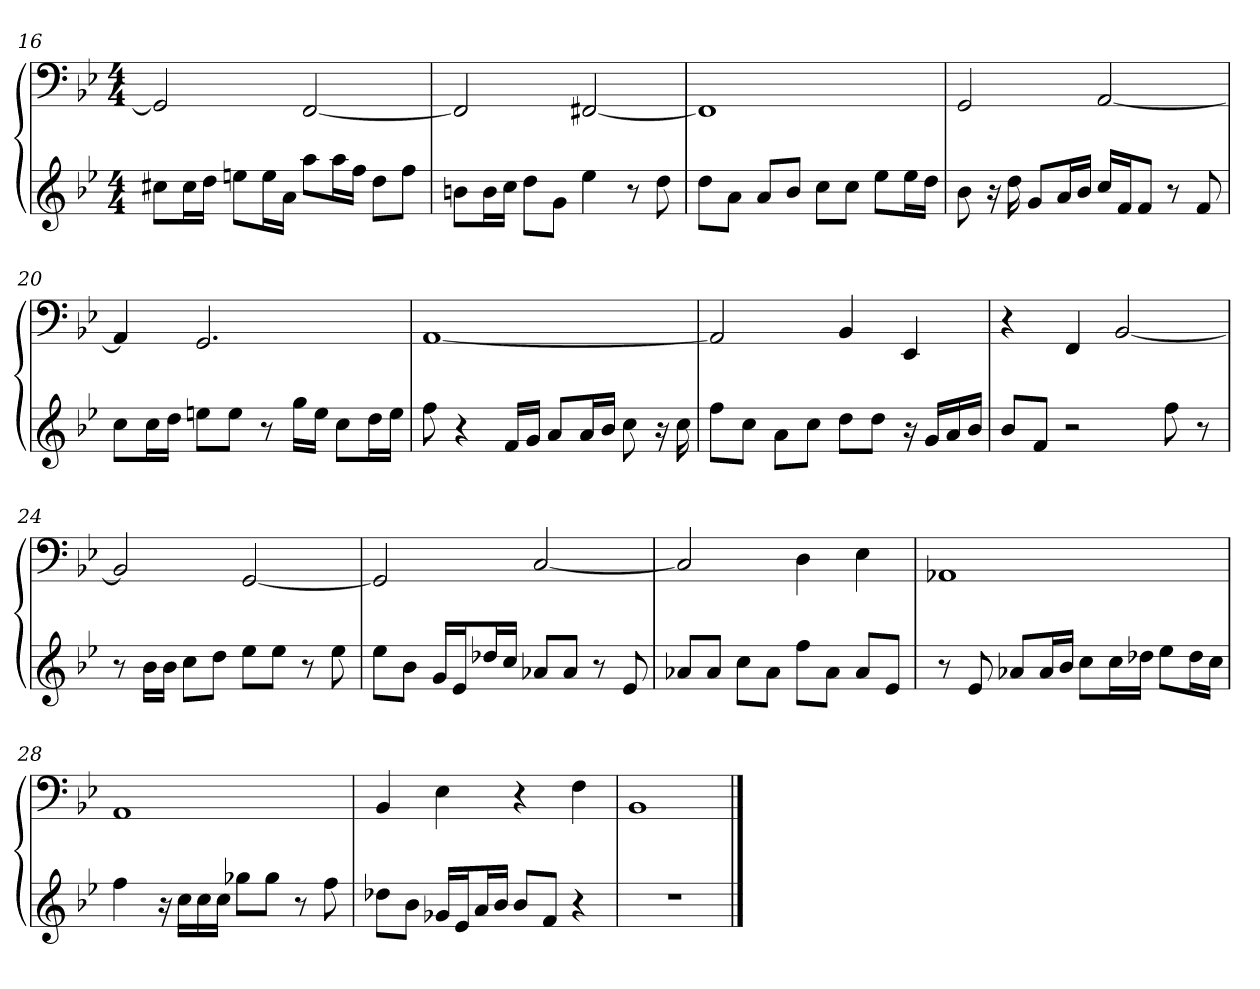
**kern	**kern
*part1	*part1
*staff2	*staff1
*clefG2	*clefF4
*k[b-e-]	*k[b-e-]
*g:	*g:
*M4/4	*M4/4
=16	=16
8cc#X\L	2GG]
16cc#\L	.
16dd\JJ	.
8een\L	.
16ee\L	.
16a\JJ	.
8aa\L	[2FF
16aa\L	.
16ff\JJ	.
8dd\L	.
8ff\J	.
=17	=17
8bn\L	2FF]
16b\L	.
16cc\JJ	.
8dd\L	.
8g\J	.
4ee-	[2FF#X
8r	.
8dd	.
=18	=18
8dd\L	1FF#]
8a\J	.
8a/L	.
8b-/J	.
8cc\L	.
8cc\J	.
8ee-\L	.
16ee-\L	.
16dd\JJ	.
=19	=19
8b-	2GG
16r	.
16dd	.
8g/L	.
16a/L	.
16b-/JJ	.
16cc/LL	[2AA
16f/J	.
8f/J	.
8r	.
8f	.
=20	=20
8cc\L	4AA]
16cc\L	.
16dd\JJ	.
8een\L	2.GG
8ee\J	.
8r	.
16gg\LL	.
16ee\JJ	.
8cc\L	.
16dd\L	.
16ee\JJ	.
=21	=21
8ff	[1AA
4r	.
16f/LL	.
16g/JJ	.
8a/L	.
16a/L	.
16b-/JJ	.
8cc	.
16r	.
16cc	.
=22	=22
8ff\L	2AA]
8cc\J	.
8a\L	.
8cc\J	.
8dd\L	4BB-
8dd\J	.
16r	4EE-
16g/LL	.
16a/	.
16b-/JJ	.
=23	=23
8b-/L	4r
8f/J	.
2r	4FF
.	[2BB-
8ff	.
8r	.
=24	=24
8r	2BB-]
16b-\LL	.
16b-\JJ	.
8cc\L	.
8dd\J	.
8ee-\L	[2GG
8ee-\J	.
8r	.
8ee-	.
=25	=25
8ee-\L	2GG]
8b-\J	.
16g/LL	.
16e-/J	.
16dd-X/L	.
16cc/JJ	.
8a-X/L	[2C
8a-/J	.
8r	.
8e-	.
=26	=26
8a-X/L	2C]
8a-/J	.
8cc\L	.
8a-\J	.
8ff\L	4D
8a-\J	.
8a-/L	4E-
8e-/J	.
=27	=27
8r	1AA-X
8e-	.
8a-X/L	.
16a-/L	.
16b-/JJ	.
8cc\L	.
16cc\L	.
16dd-X\JJ	.
8ee-\L	.
16dd-\L	.
16cc\JJ	.
=28	=28
4ff	1AA
16r	.
16cc\LL	.
16cc\	.
16cc\JJ	.
8gg-X\L	.
8gg-\J	.
8r	.
8ff	.
=29	=29
8dd-X\L	4BB-
8b-\J	.
16g-X/LL	4E-
16e-/J	.
16a/L	.
16b-/JJ	.
8b-/L	4r
8f/J	.
4r	4F
=30	=30
1r	1BB-
==	==
*-	*-
